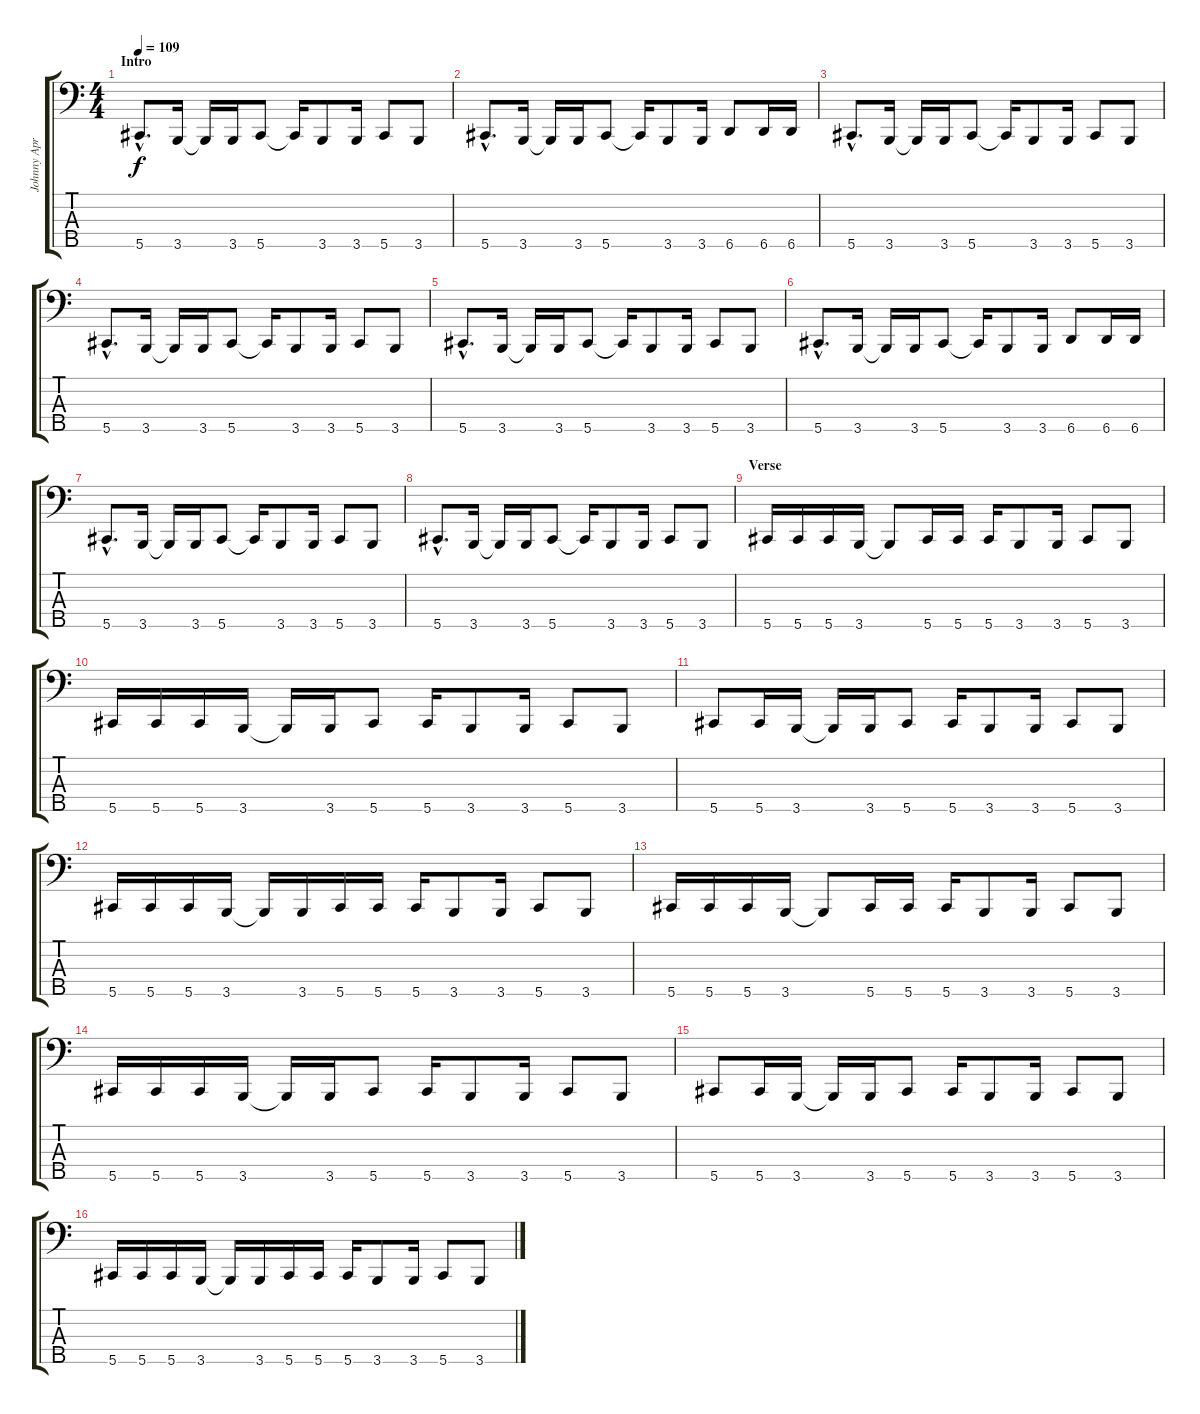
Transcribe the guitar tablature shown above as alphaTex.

\track ("Johnny April - Bass" "Johnny Apr") {instrument electricbasspick}
\staff {score tabs}
\tuning (Gb2 Db2 Ab1 Db1 Ab0) {hide}
\ts (4 4)
\section ("" "Intro")
\tempo 109
\clef f4
\ks c
5.5{hac}.8{d dy f instrument electricbasspick} 3.5.16 3.5{t}.16 3.5.16 5.5.8 5.5{t}.16 3.5.8 3.5.16 5.5.8 3.5.8 |
5.5{hac}.8{d} 3.5.16 3.5{t}.16 3.5.16 5.5.8 5.5{t}.16 3.5.8 3.5.16 6.5.8 6.5.16 6.5.16 |
5.5{hac}.8{d} 3.5.16 3.5{t}.16 3.5.16 5.5.8 5.5{t}.16 3.5.8 3.5.16 5.5.8 3.5.8 |
5.5{hac}.8{d} 3.5.16 3.5{t}.16 3.5.16 5.5.8 5.5{t}.16 3.5.8 3.5.16 5.5.8 3.5.8 |
5.5{hac}.8{d} 3.5.16 3.5{t}.16 3.5.16 5.5.8 5.5{t}.16 3.5.8 3.5.16 5.5.8 3.5.8 |
5.5{hac}.8{d} 3.5.16 3.5{t}.16 3.5.16 5.5.8 5.5{t}.16 3.5.8 3.5.16 6.5.8 6.5.16 6.5.16 |
5.5{hac}.8{d} 3.5.16 3.5{t}.16 3.5.16 5.5.8 5.5{t}.16 3.5.8 3.5.16 5.5.8 3.5.8 |
5.5{hac}.8{d} 3.5.16 3.5{t}.16 3.5.16 5.5.8 5.5{t}.16 3.5.8 3.5.16 5.5.8 3.5.8 |
\section ("" "Verse")
5.5.16 5.5.16 5.5.16 3.5.16 3.5{t}.8 5.5.16 5.5.16 5.5.16 3.5.8 3.5.16 5.5.8 3.5.8 |
5.5.16 5.5.16 5.5.16 3.5.16 3.5{t}.16 3.5.16 5.5.8 5.5.16 3.5.8 3.5.16 5.5.8 3.5.8 |
5.5.8 5.5.16 3.5.16 3.5{t}.16 3.5.16 5.5.8 5.5.16 3.5.8 3.5.16 5.5.8 3.5.8 |
5.5.16 5.5.16 5.5.16 3.5.16 3.5{t}.16 3.5.16 5.5.16 5.5.16 5.5.16 3.5.8 3.5.16 5.5.8 3.5.8 |
5.5.16 5.5.16 5.5.16 3.5.16 3.5{t}.8 5.5.16 5.5.16 5.5.16 3.5.8 3.5.16 5.5.8 3.5.8 |
5.5.16 5.5.16 5.5.16 3.5.16 3.5{t}.16 3.5.16 5.5.8 5.5.16 3.5.8 3.5.16 5.5.8 3.5.8 |
5.5.8 5.5.16 3.5.16 3.5{t}.16 3.5.16 5.5.8 5.5.16 3.5.8 3.5.16 5.5.8 3.5.8 |
5.5.16 5.5.16 5.5.16 3.5.16 3.5{t}.16 3.5.16 5.5.16 5.5.16 5.5.16 3.5.8 3.5.16 5.5.8 3.5.8
